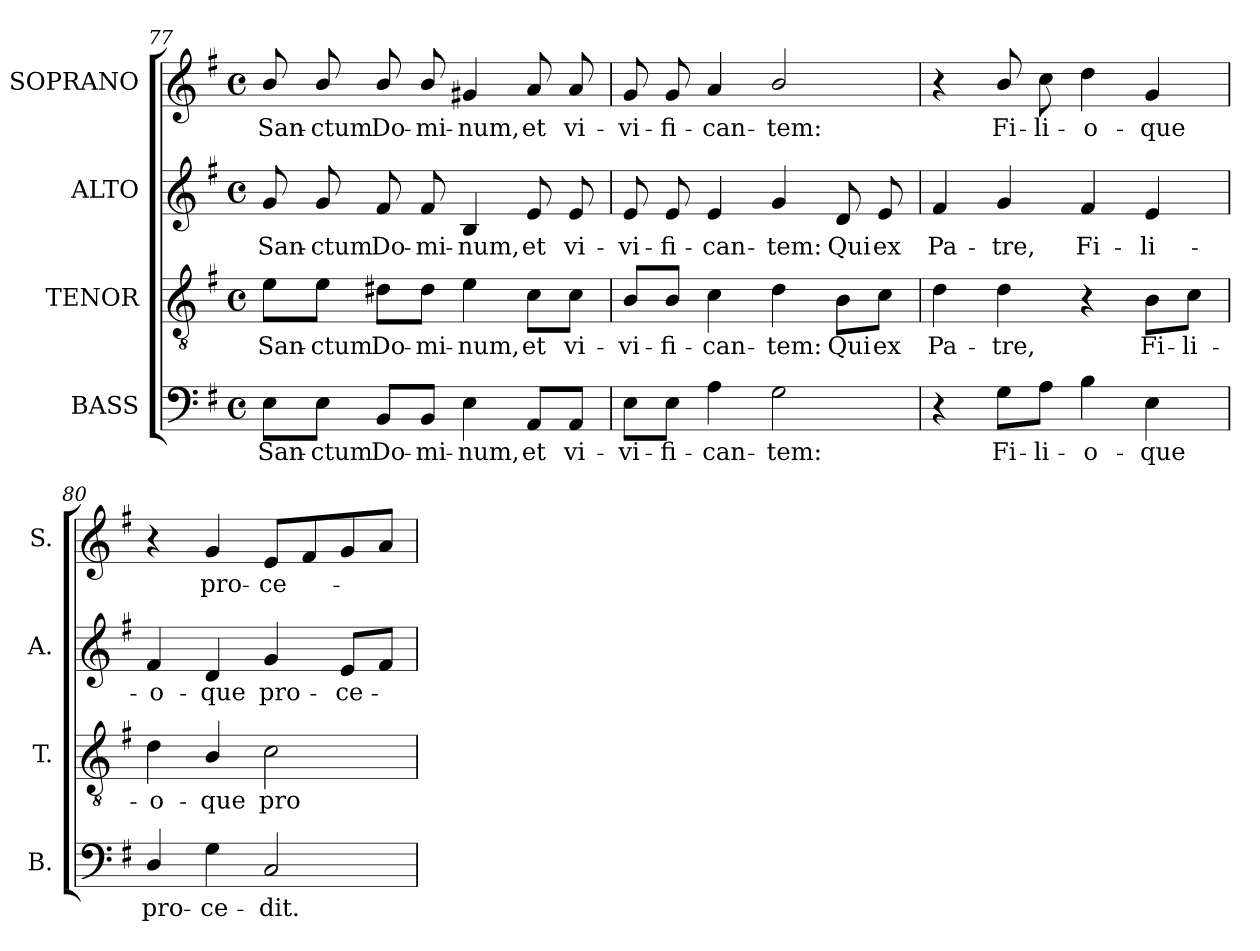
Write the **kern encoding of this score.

**kern	**text	**kern	**text	**kern	**text	**kern	**text
*part4	*part4	*part3	*part3	*part2	*part2	*part1	*part1
*staff4	*staff4	*staff3	*staff3	*staff2	*staff2	*staff1	*staff1
*I"BASS	*	*I"TENOR	*	*I"ALTO	*	*I"SOPRANO	*
*I'B.	*	*I'T.	*	*I'A.	*	*I'S.	*
*clefF4	*	*clefGv2	*	*clefG2	*	*clefG2	*
*	*	*ITrd7c12	*	*	*	*	*
*k[f#]	*	*k[f#]	*	*k[f#]	*	*k[f#]	*
*G:	*	*G:	*	*G:	*	*G:	*
*M4/4	*	*M4/4	*	*M4/4	*	*M4/4	*
*met(c)	*	*met(c)	*	*met(c)	*	*met(c)	*
=77	=77	=77	=77	=77	=77	=77	=77
!	!LO:LY:b:color=#000000	!	!	!	!	!	!
!	!	!	!LO:LY:b:color=#000000	!	!	!	!
!	!	!	!	!	!LO:LY:b:color=#000000	!	!
!	!	!	!	!	!	!	!LO:LY:b:color=#000000
8Ei\L	San-	8Ei\L	San-	8gi/	San-	8bi/	San-
!	!LO:LY:b:color=#000000	!	!	!	!	!	!
!	!	!	!LO:LY:b:color=#000000	!	!	!	!
!	!	!	!	!	!LO:LY:b:color=#000000	!	!
!	!	!	!	!	!	!	!LO:LY:b:color=#000000
8Ei\J	-ctum	8Ei\J	-ctum	8gi/	-ctum	8bi/	-ctum
!	!LO:LY:b:color=#000000	!	!	!	!	!	!
!	!	!	!LO:LY:b:color=#000000	!	!	!	!
!	!	!	!	!	!LO:LY:b:color=#000000	!	!
!	!	!	!	!	!	!	!LO:LY:b:color=#000000
8BBi/L	Do-	8D#Xi\L	Do-	8f#i/	Do-	8bi/	Do-
!	!LO:LY:b:color=#000000	!	!	!	!	!	!
!	!	!	!LO:LY:b:color=#000000	!	!	!	!
!	!	!	!	!	!LO:LY:b:color=#000000	!	!
!	!	!	!	!	!	!	!LO:LY:b:color=#000000
8BBi/J	-mi-	8D#i\J	-mi-	8f#i/	-mi-	8bi/	-mi-
!	!LO:LY:b:color=#000000	!	!	!	!	!	!
!	!	!	!LO:LY:b:color=#000000	!	!	!	!
!	!	!	!	!	!LO:LY:b:color=#000000	!	!
!	!	!	!	!	!	!	!LO:LY:b:color=#000000
4Ei\	-num,	4Ei\	-num,	4Bi/	-num,	4g#Xi/	-num,
!	!LO:LY:b:color=#000000	!	!	!	!	!	!
!	!	!	!LO:LY:b:color=#000000	!	!	!	!
!	!	!	!	!	!LO:LY:b:color=#000000	!	!
!	!	!	!	!	!	!	!LO:LY:b:color=#000000
8AAi/L	et	8Ci\L	et	8ei/	et	8ai/	et
!	!LO:LY:b:color=#000000	!	!	!	!	!	!
!	!	!	!LO:LY:b:color=#000000	!	!	!	!
!	!	!	!	!	!LO:LY:b:color=#000000	!	!
!	!	!	!	!	!	!	!LO:LY:b:color=#000000
8AAi/J	vi-	8Ci\J	vi-	8ei/	vi-	8ai/	vi-
=78	=78	=78	=78	=78	=78	=78	=78
!	!LO:LY:b:color=#000000	!	!	!	!	!	!
!	!	!	!LO:LY:b:color=#000000	!	!	!	!
!	!	!	!	!	!LO:LY:b:color=#000000	!	!
!	!	!	!	!	!	!	!LO:LY:b:color=#000000
8Ei\L	-vi-	8BBi/L	-vi-	8ei/	-vi-	8gi/	-vi-
!	!LO:LY:b:color=#000000	!	!	!	!	!	!
!	!	!	!LO:LY:b:color=#000000	!	!	!	!
!	!	!	!	!	!LO:LY:b:color=#000000	!	!
!	!	!	!	!	!	!	!LO:LY:b:color=#000000
8Ei\J	-fi-	8BBi/J	-fi-	8ei/	-fi-	8gi/	-fi-
!	!LO:LY:b:color=#000000	!	!	!	!	!	!
!	!	!	!LO:LY:b:color=#000000	!	!	!	!
!	!	!	!	!	!LO:LY:b:color=#000000	!	!
!	!	!	!	!	!	!	!LO:LY:b:color=#000000
4Ai\	-can-	4Ci\	-can-	4ei/	-can-	4ai/	-can-
!	!LO:LY:b:color=#000000	!	!	!	!	!	!
!	!	!	!LO:LY:b:color=#000000	!	!	!	!
!	!	!	!	!	!LO:LY:b:color=#000000	!	!
!	!	!	!	!	!	!	!LO:LY:b:color=#000000
2Gi\	-tem:	4Di\	-tem:	4gi/	-tem:	2bi/	-tem:
!	!	!	!LO:LY:b:color=#000000	!	!	!	!
!	!	!	!	!	!LO:LY:b:color=#000000	!	!
.	.	8BBi\L	Qui	8di/	Qui	.	.
!	!	!	!LO:LY:b:color=#000000	!	!	!	!
!	!	!	!	!	!LO:LY:b:color=#000000	!	!
.	.	8Ci\J	ex	8ei/	ex	.	.
!!LO:LB:g=z
=79	=79	=79	=79	=79	=79	=79	=79
!	!	!	!LO:LY:b:color=#000000	!	!	!	!
!	!	!	!	!	!LO:LY:b:color=#000000	!	!
4r	.	4Di\	Pa-	4f#i/	Pa-	4r	.
!	!LO:LY:b:color=#000000	!	!	!	!	!	!
!	!	!	!LO:LY:b:color=#000000	!	!	!	!
!	!	!	!	!	!LO:LY:b:color=#000000	!	!
!	!	!	!	!	!	!	!LO:LY:b:color=#000000
8Gi\L	Fi-	4Di\	-tre,	4gi/	-tre,	8bi/	Fi-
!	!LO:LY:b:color=#000000	!	!	!	!	!	!
!	!	!	!	!	!	!	!LO:LY:b:color=#000000
8Ai\J	-li-	.	.	.	.	8cci\	-li-
!	!LO:LY:b:color=#000000	!	!	!	!	!	!
!	!	!	!	!	!LO:LY:b:color=#000000	!	!
!	!	!	!	!	!	!	!LO:LY:b:color=#000000
4Bi\	-o-	4r	.	4f#i/	Fi-	4ddi\	-o-
!	!LO:LY:b:color=#000000	!	!	!	!	!	!
!	!	!	!LO:LY:b:color=#000000	!	!	!	!
!	!	!	!	!	!LO:LY:b:color=#000000	!	!
!	!	!	!	!	!	!	!LO:LY:b:color=#000000
4Ei\	-que	8BBi\L	Fi-	4ei/	-li-	4gi/	-que
!	!	!	!LO:LY:b:color=#000000	!	!	!	!
.	.	8Ci\J	-li-	.	.	.	.
=80	=80	=80	=80	=80	=80	=80	=80
!	!LO:LY:b:color=#000000	!	!	!	!	!	!
!	!	!	!LO:LY:b:color=#000000	!	!	!	!
!	!	!	!	!	!LO:LY:b:color=#000000	!	!
4Di/	pro-	4Di\	-o-	4f#i/	-o-	4r	.
!	!LO:LY:b:color=#000000	!	!	!	!	!	!
!	!	!	!LO:LY:b:color=#000000	!	!	!	!
!	!	!	!	!	!LO:LY:b:color=#000000	!	!
!	!	!	!	!	!	!	!LO:LY:b:color=#000000
4Gi\	-ce-	4BBi/	-que	4di/	-que	4gi/	pro-
!	!LO:LY:b:color=#000000	!	!	!	!	!	!
!	!	!	!LO:LY:b:color=#000000	!	!	!	!
!	!	!	!	!	!LO:LY:b:color=#000000	!	!
!	!	!	!	!	!	!	!LO:LY:b:color=#000000
2Ci/	-dit.	2Ci\	pro-	4gi/	pro-	8ei/L	-ce-
.	.	.	.	.	.	8f#i/	.
!	!	!	!	!	!LO:LY:b:color=#000000	!	!
.	.	.	.	8ei/L	-ce-	8gi/	.
.	.	.	.	8f#i/J	.	8ai/J	.
=	=	=	=	=	=	=	=
*-	*-	*-	*-	*-	*-	*-	*-
